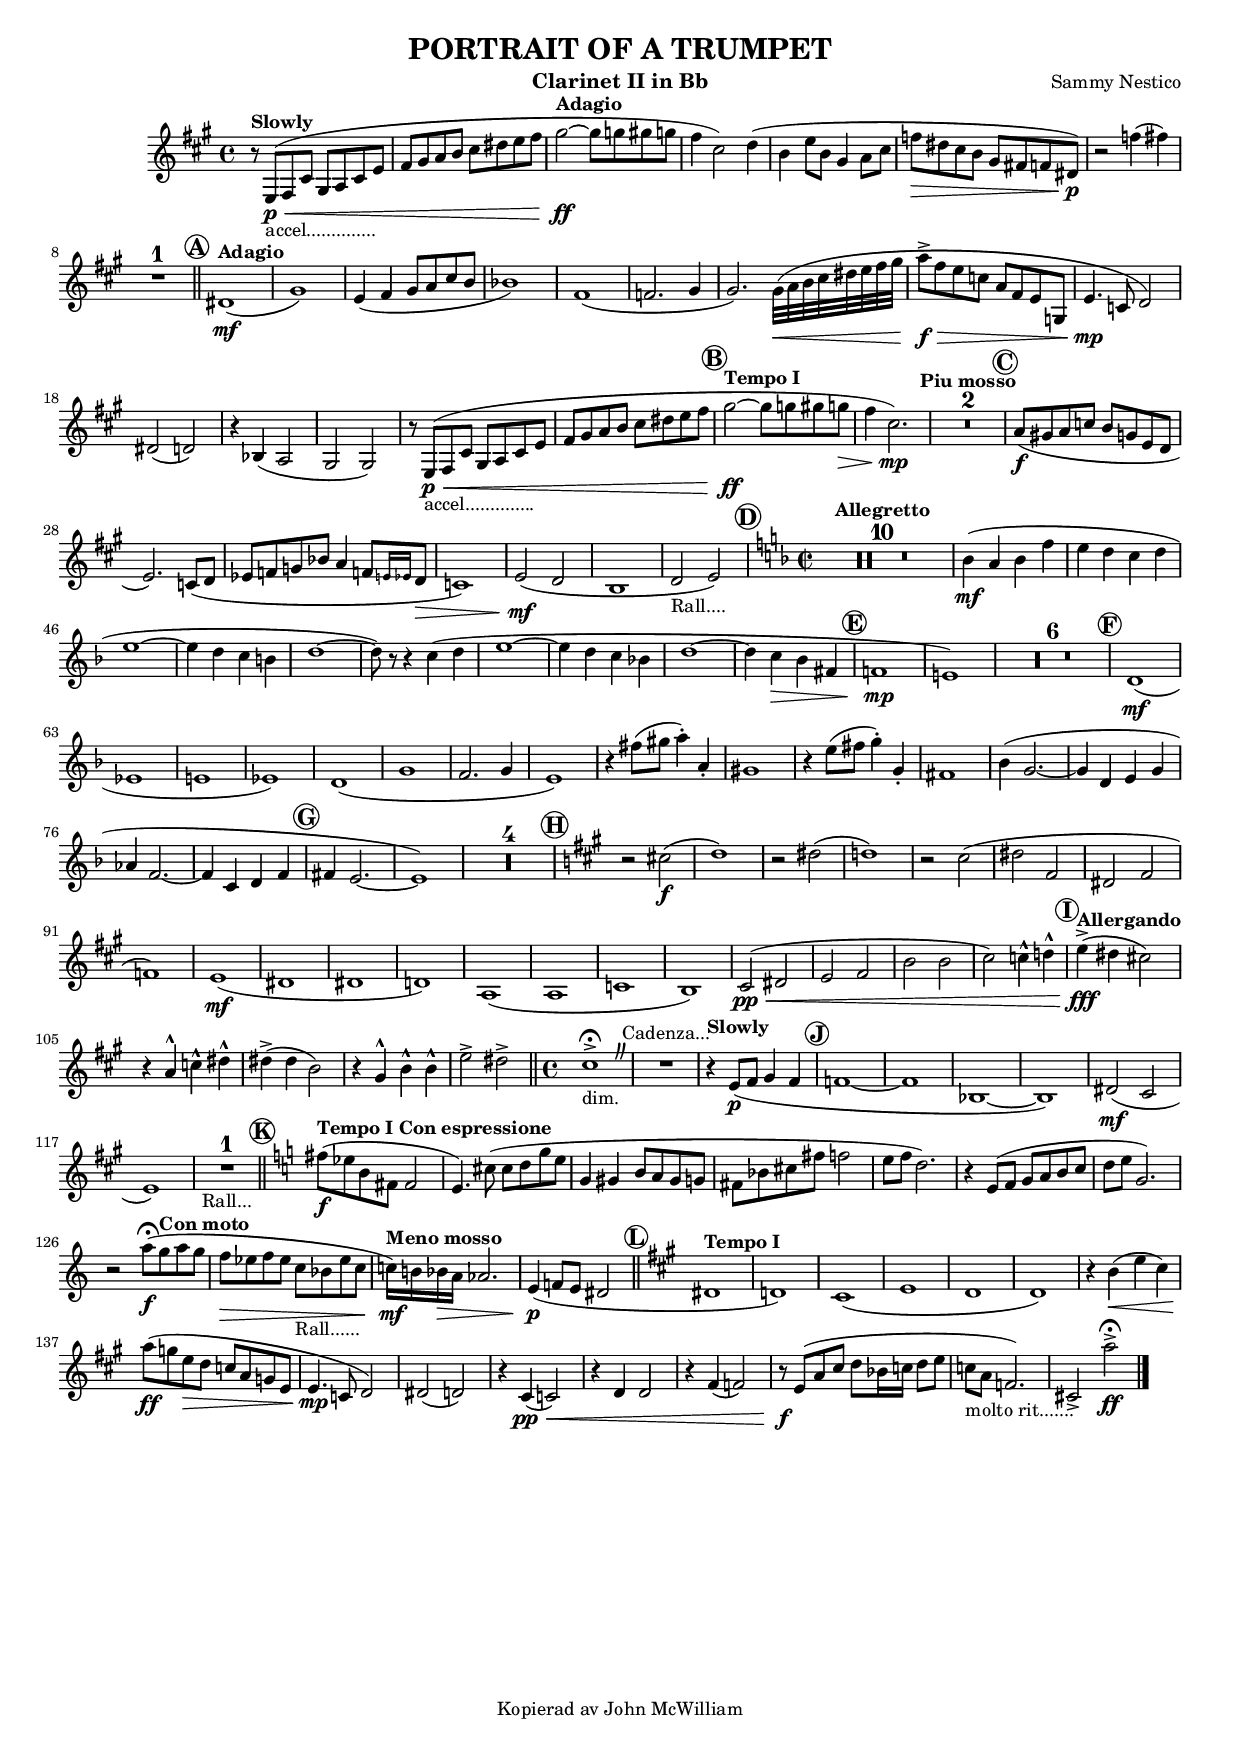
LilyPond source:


% Created on Mon Jun 25 19:28:15 CEST 2012
\version "2.14.2"
#(set-global-staff-size 16) % set staff-size when ready to print
\header {
	title = "PORTRAIT OF A TRUMPET" 
 	composer = "Sammy Nestico" 
 	instrument = "Clarinet II in Bb" 
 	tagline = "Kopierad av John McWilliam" 

}

%\language "svenska"


staffClarinetInBb = \new Staff {
    \time 4/4 \key a \major \clef treble
    \set Staff.midiInstrument = "clarinet"
    \compressFullBarRests
    \set Score.markFormatter = #format-mark-circle-alphabet
%    \set Score.markFormatter = #format-mark-circle-letters
    \relative c' {     
    	    r8^\markup {\bold {Slowly}} e,\p\<_\markup {accel..............} 
    	    (fis cis' gis a cis e |fis gis a b cis dis e fis 
    	    gis2~\ff^\markup {\bold {Adagio}} gis8 g gis g |fis4 cis2) d4 (
    	    b e8 b gis4 a8 cis |f\> dis cis b gis fis! f dis\p) |r2 f'4 (fis)
    	    R1^\markup{\normalsize\number 1} \bar "||"
    	    
%Rehearsal mark A
	   \mark \default
	   dis,1\mf^\markup {\bold {Adagio}} ( |gis) 
	   \slurDown e4 (fis gis8 a cis b |bes1) |fis ( |f2. gis4 \slurNeutral
	   gis2.) gis32\< (a b cis dis e fis gis |a8->\f\> fis e c a fis e g, 
	   e'4.\mp c8 d2) |dis (d) |r4 bes4 (a2 |gis gis) |
	   r8 e\p\<_\markup {accel..............} 
    	    (fis cis' gis a cis e |fis gis a b cis dis e fis
    	    
%Rehearsal mark B
	   \mark \default
	   gis2~\ff^\markup {\bold {Tempo I}} gis8 g gis g\> |fis4 cis2.\mp) 
    	    R1*2^\markup {\bold {Piu mosso}}
	   
%Rehearsal mark C
	   \mark \default
	   a8\f (gis! a c b g e d |e2.) c8 (d  
	   ees f g bes a4 f!8 [\grace {e16 [ees]} d8]\>
	   c1) |e2\mf (d |b1 |d2_\markup {Rall....} e)
	   
%Rehearsal mark D
	   \mark \default
	   \key f \major \time 2/2
	   R1*10^\markup {\bold {Allegretto}}
	   bes'4\mf (a bes f' |e d c d |e1~ |e4 d c b |d1~ |d8) r r4 c (d
	   e1~ |e4 d c bes! |d1~ |d4 c\> bes fis 
	   
%Rehearsal mark E
	   \mark \default	   
	   f!1\mp |e!) |R1*6

%Rehearsal mark F
	   \mark \default	   
	   d1\mf ( |ees |e! |ees) |d ( |g |f2. g4 |e1) |r4 fis'8 (gis a4-.) a,4-.
	   gis1 |r4 e'8 (fis g4-.) g,4-. |fis1 |bes4 (g2.~ |g4 d e g |aes f2.~
	   f4 c d f
	   
%Rehearsal mark G
	   \mark \default	   
	   fis e2.~ |e1) |R1*4
	   
%Rehearsal mark H
	   \mark \default	   
	   \key a \major
	   r2 cis'!2\f ( |d1) |r2 dis ( |d!1) |r2 cis ( |dis fis, |dis fis |f1) 
	   e\mf ( |dis |dis |d!) |a ( |a |c |b) |cis2\pp\< (dis |e fis |b b
	   cis) c!4-^ d!-^ 
	   
%Rehearsal mark I
	   \mark \default	   
	   e->\fff^\markup {\bold {Allergando}} (dis cis!2) |r4 a^^ c-^ dis-^
	   dis-> (dis b2) |r4 gis^^ b^^ b^^ |e2-> dis-> 
	   \bar "||" \time 4/4
	   \override BreathingSign #'text = 
	   	\markup { \musicglyph #"scripts.caesura.curved" }
	   cis1->\fermata_\markup {dim.} \breathe |R1^\markup {Cadenza...}
	   r4^\markup {\bold {Slowly}} e,8\p (fis gis4 fis 
	   
%Rehearsal mark J
	   \mark \default	   
	   f!1~ |f |bes,~ |bes) |dis2\mf (cis |e1) 
	   R1^\markup{\normalsize\number 1}_\markup {Rall...}
	   \bar "||"
	   
%Rehearsal mark K
	   \mark \default	   
	   \key c \major
	   fis'8\f^\markup {\bold {Tempo I Con espressione}} (ees b fis fis2
	   e4.) cis'8 (cis d g e |g,4 gis b8 a gis g |fis bes cis fis f2 
	   e8 f d2.) |r4 e,8 (f g a b c |d e g,2.) 
	   r2 a'8\f\fermata (g^\markup {\bold {Con moto}} a g
	   f\> ees f ees c_\markup {Rall......} bes ees c 
	   c!16)\mf^\markup {\bold {Meno mosso}} b! bes\> a aes2. 
	   e4\p (f!8 e dis2 \bar "||"
	   
%Rehearsal mark L
	   \mark \default	   
	   \key a \major
	   dis1^\markup {\bold {Tempo I}} |d!) |cis ( |e |d |d) |r4 b'\< (e cis)
	   a'8\ff (g e\> d c a g e |e4.\mp c8 d2) |dis (d) |r4 cis\pp\< (c2)
	   r4 d d2 |r4 fis (f2) |r8\f e (a cis d bes16 c d8 e 
	   c_\markup {molto rit.......} a f2.)
	   cis!2-> a''->\fermata\ff
    \bar "|."
    }

}


\score {
	<<
		\staffClarinetInBb
	>>
	
	\midi {
	}

  \layout {ragged-last = ##t
  }
}

\paper {#(set-default-paper-size "a4")
}


